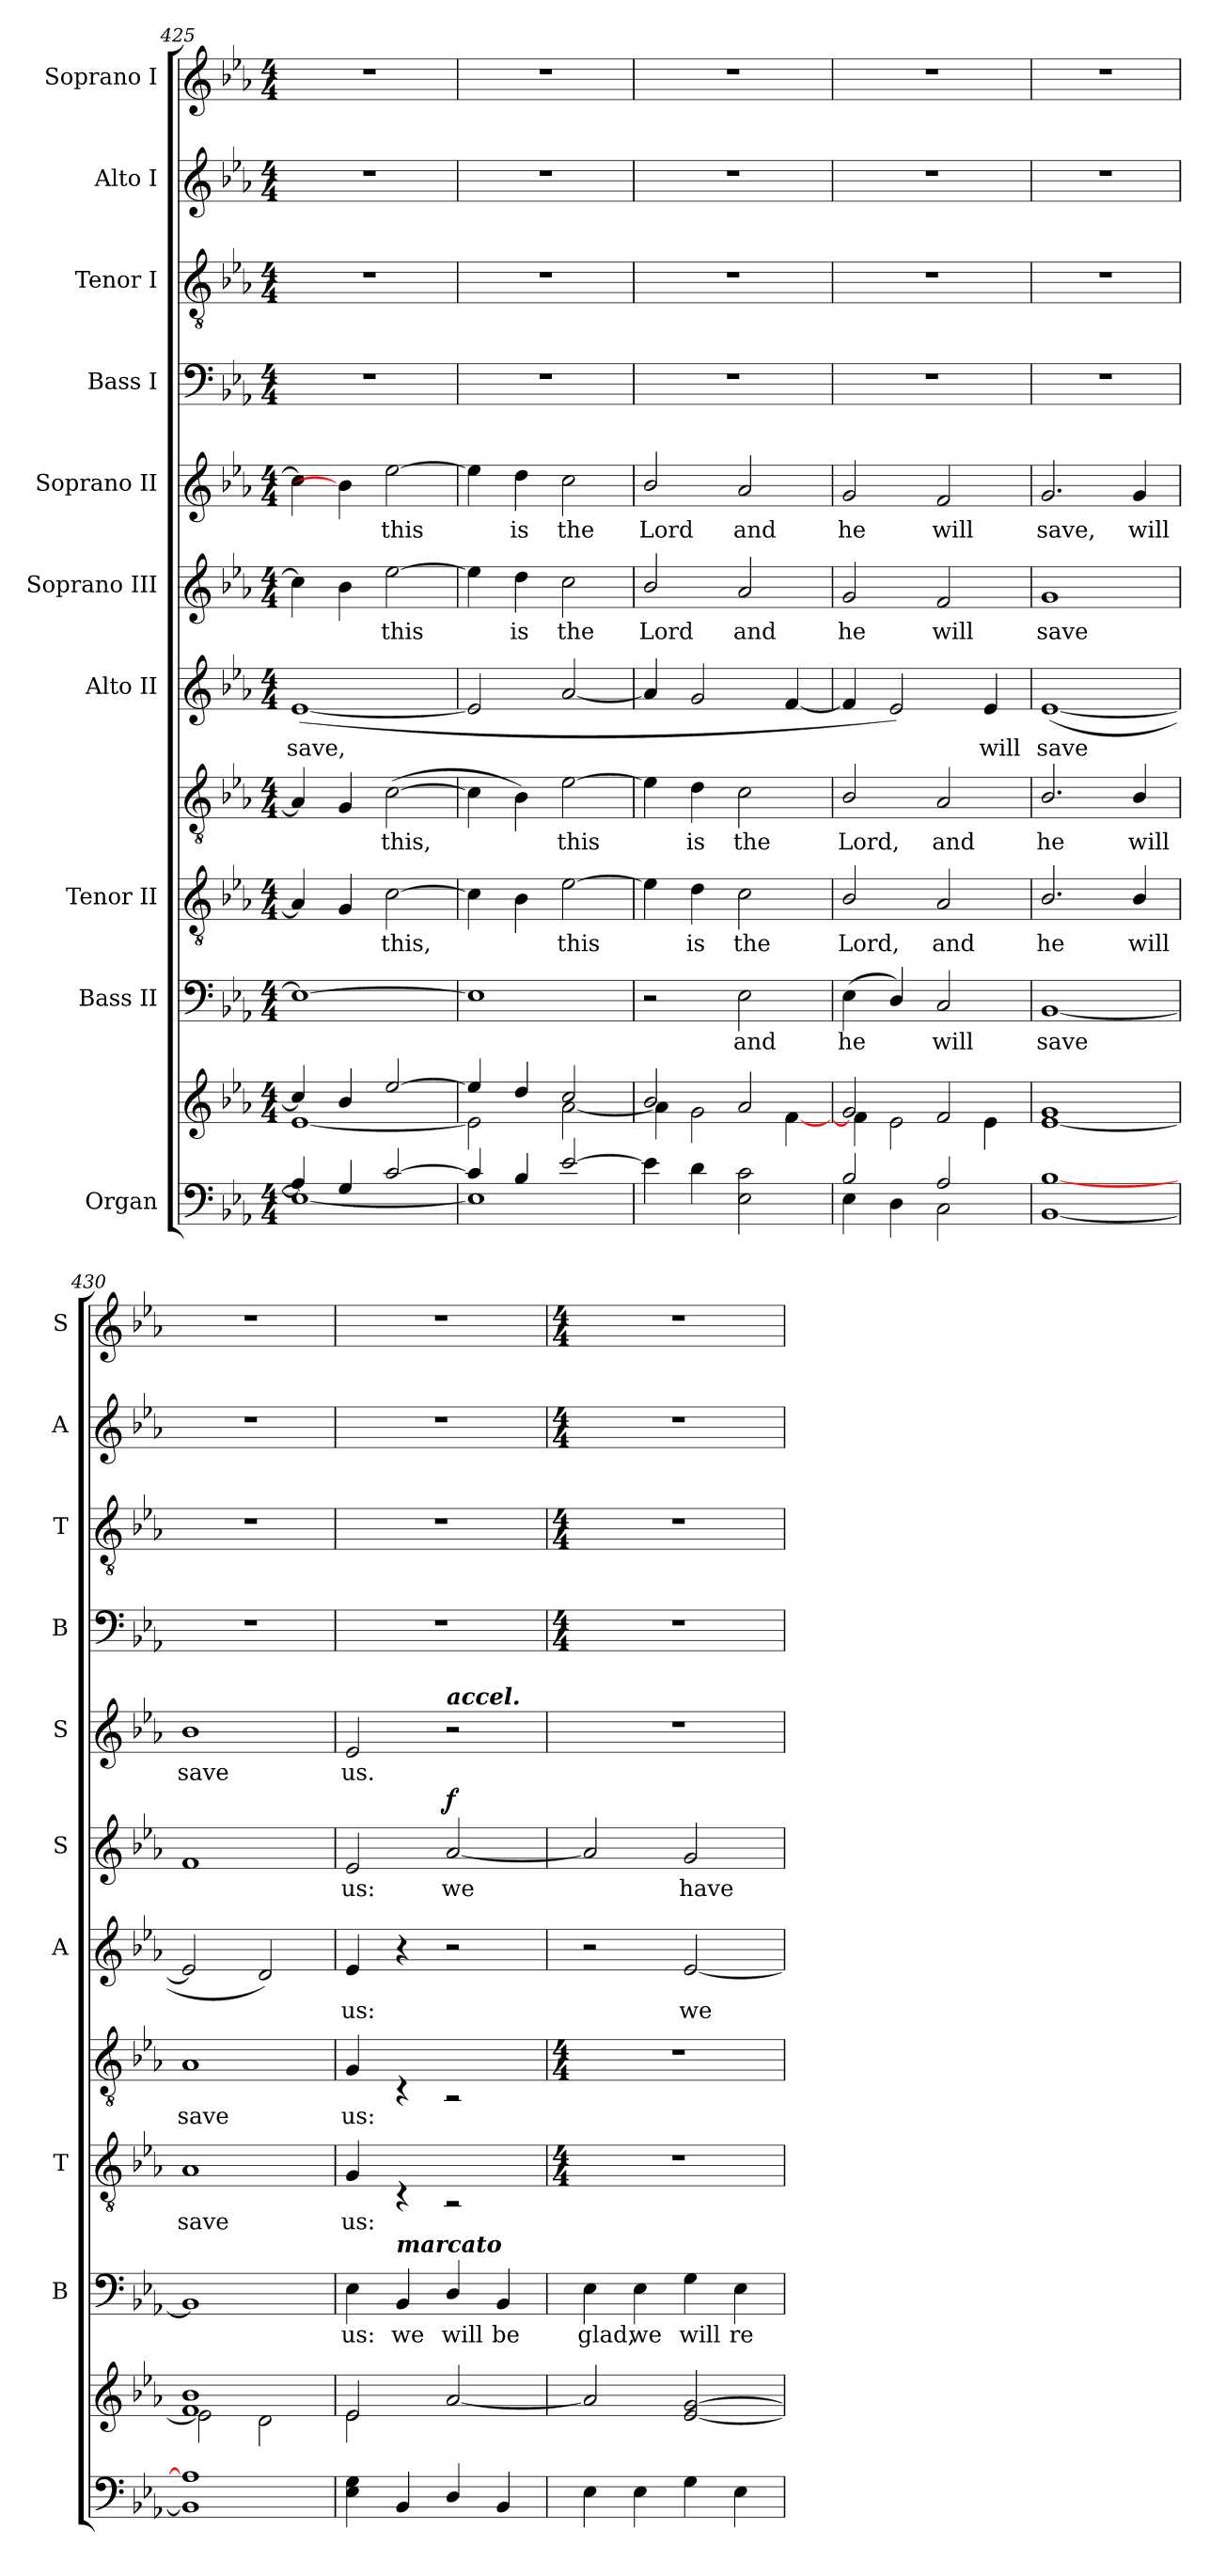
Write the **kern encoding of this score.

**kern	**kern	**kern	**text	**kern	**text	**kern	**text	**kern	**text	**kern	**text	**dynam	**kern	**text	**kern	**kern	**kern	**kern
*part10	*part10	*part9	*part9	*part8	*part8	*part8	*part8	*part7	*part7	*part6	*part6	*part6	*part5	*part5	*part4	*part3	*part2	*part1
*staff12	*staff11	*staff10	*staff10	*staff9	*staff9	*staff8	*staff8	*staff7	*staff7	*staff6	*staff6	*staff6	*staff5	*staff5	*staff4	*staff3	*staff2	*staff1
*I"Organ	*	*I"Bass II	*	*I"Tenor II	*	*	*	*I"Alto II	*	*I"Soprano III	*	*	*I"Soprano II	*	*I"Bass I	*I"Tenor I	*I"Alto I	*I"Soprano I
*	*	*I'B	*	*I'T	*	*	*	*I'A	*	*I'S	*	*	*I'S	*	*I'B	*I'T	*I'A	*I'S
*clefF4	*clefG2	*clefF4	*	*clefGv2	*	*clefGv2	*	*clefG2	*	*clefG2	*	*	*clefG2	*	*clefF4	*clefGv2	*clefG2	*clefG2
*k[b-e-a-]	*k[b-e-a-]	*k[b-e-a-]	*	*k[b-e-a-]	*	*k[b-e-a-]	*	*k[b-e-a-]	*	*k[b-e-a-]	*	*	*k[b-e-a-]	*	*k[b-e-a-]	*k[b-e-a-]	*k[b-e-a-]	*k[b-e-a-]
*E-:	*E-:	*E-:	*	*E-:	*	*E-:	*	*E-:	*	*E-:	*	*	*E-:	*	*E-:	*E-:	*E-:	*E-:
*M4/4	*M4/4	*M4/4	*	*M4/4	*	*M4/4	*	*M4/4	*	*M4/4	*	*	*M4/4	*	*M4/4	*M4/4	*M4/4	*M4/4
=425	=425	=425	=425	=425	=425	=425	=425	=425	=425	=425	=425	=425	=425	=425	=425	=425	=425	=425
*^	*^	*	*	*	*	*	*	*	*	*	*	*	*	*	*	*	*	*
!	!	!	!	!	!	!	!	!	!	!	!LO:LY:b	!	!	!	!	!	!	!	!	!
4A-/]	1E-\_	4cc/]	[1e-\	1E-_	.	4A-]	.	4A-]	.	(<[1e-	save,	4cc]	.	.	4cc]	.	1r	1r	1r	1r
4G/	.	4b-/	.	.	.	4G	.	4G	.	.	.	4b-	.	.	4b-]	.	.	.	.	.
!	!	!	!	!	!	!	!LO:LY:b	!	!LO:LY:b	!	!	!	!LO:LY:b	!	!	!LO:LY:b	!	!	!	!
[2c/	.	[2ee-/	.	.	.	[2c	this,	(>[2c	this,	.	.	[2ee-	this	.	[2ee-	this	.	.	.	.
=426	=426	=426	=426	=426	=426	=426	=426	=426	=426	=426	=426	=426	=426	=426	=426	=426	=426	=426	=426	=426
4c/]	1E-\]	4ee-/]	2e-\]	1E-]	.	4c]	.	4c]	.	2e-]	.	4ee-]	.	.	4ee-]	.	1r	1r	1r	1r
!	!	!	!	!	!	!	!	!	!	!	!	!	!LO:LY:b	!	!	!LO:LY:b	!	!	!	!
4B-/	.	4dd/	.	.	.	4B-	.	4B-)	.	.	.	4dd	is	.	4dd	is	.	.	.	.
!	!	!	!	!	!	!	!LO:LY:b	!	!LO:LY:b	!	!	!	!LO:LY:b	!	!	!LO:LY:b	!	!	!	!
[2e-/	.	2cc/	[2a-\	.	.	[2e-	this	[2e-	this	[2a-	.	2cc	the	.	2cc	the	.	.	.	.
=427	=427	=427	=427	=427	=427	=427	=427	=427	=427	=427	=427	=427	=427	=427	=427	=427	=427	=427	=427	=427
!	!	!	!	!	!	!	!	!	!	!	!	!	!LO:LY:b	!	!	!LO:LY:b	!	!	!	!
4e-\]	2ryy	2b-/	4a-\]	2r	.	4e-]	.	4e-]	.	4a-]	.	2b-/	Lord	.	2b-/	Lord	1r	1r	1r	1r
!	!	!	!	!	!	!	!LO:LY:b	!	!LO:LY:b	!	!	!	!	!	!	!	!	!	!	!
4d\	.	.	2g\	.	.	4d	is	4d	is	2g	.	.	.	.	.	.	.	.	.	.
!	!	!	!	!	!LO:LY:b	!	!LO:LY:b	!	!LO:LY:b	!	!	!	!LO:LY:b	!	!	!LO:LY:b	!	!	!	!
2E-\ 2c\	2ryy	2a-/	.	2E-	and	2c	the	2c	the	.	.	2a-	and	.	2a-	and	.	.	.	.
.	.	.	[4f\	.	.	.	.	.	.	[4f	.	.	.	.	.	.	.	.	.	.
=428	=428	=428	=428	=428	=428	=428	=428	=428	=428	=428	=428	=428	=428	=428	=428	=428	=428	=428	=428	=428
!	!	!	!	!	!LO:LY:b	!	!LO:LY:b	!	!LO:LY:b	!	!	!	!LO:LY:b	!	!	!LO:LY:b	!	!	!	!
2B-/	4E-\	2g/]	4f\	(<4E-	he	2B-/	Lord,	2B-/	Lord,	4f]	.	2g	he	.	2g	he	1r	1r	1r	1r
.	4D\	.	2e-\	4D/)	.	.	.	.	.	2e-)	.	.	.	.	.	.	.	.	.	.
!	!	!	!	!	!LO:LY:b	!	!LO:LY:b	!	!LO:LY:b	!	!	!	!LO:LY:b	!	!	!LO:LY:b	!	!	!	!
2A-/	2C\	2f/	.	2C	will	2A-	and	2A-	and	.	.	2f	will	.	2f	will	.	.	.	.
!	!	!	!	!	!	!	!	!	!	!	!LO:LY:b	!	!	!	!	!	!	!	!	!
.	.	.	4e-\	.	.	.	.	.	.	4e-	will	.	.	.	.	.	.	.	.	.
=429	=429	=429	=429	=429	=429	=429	=429	=429	=429	=429	=429	=429	=429	=429	=429	=429	=429	=429	=429	=429
!	!	!	!	!	!LO:LY:b	!	!LO:LY:b	!	!LO:LY:b	!	!LO:LY:b	!	!LO:LY:b	!	!	!LO:LY:b	!	!	!	!
1ryy	[1BB-\ [1B-\	1g/	[1e-\	[1BB-	save	2.B-/	he	2.B-/	he	(<[1e-	save	1g	save	.	2.g	save,	1r	1r	1r	1r
!	!	!	!	!	!	!	!LO:LY:b	!	!LO:LY:b	!	!	!	!	!	!	!LO:LY:b	!	!	!	!
.	.	.	.	.	.	4B-/	will	4B-/	will	.	.	.	.	.	4g	will	.	.	.	.
=430	=430	=430	=430	=430	=430	=430	=430	=430	=430	=430	=430	=430	=430	=430	=430	=430	=430	=430	=430	=430
!	!	!	!	!	!	!	!LO:LY:b	!	!LO:LY:b	!	!	!	!	!	!	!LO:LY:b	!	!	!	!
1ryy	1BB-\] 1A-\]	1f/ 1b-/	2e-\]	1BB-]	.	1A-	save	1A-	save	2e-]	.	1f	.	.	1b-	save	1r	1r	1r	1r
.	.	.	2d\	.	.	.	.	.	.	2d)	.	.	.	.	.	.	.	.	.	.
=431	=431	=431	=431	=431	=431	=431	=431	=431	=431	=431	=431	=431	=431	=431	=431	=431	=431	=431	=431	=431
!	!	!	!	!	!LO:LY:b	!	!LO:LY:b	!	!LO:LY:b	!	!LO:LY:b	!	!LO:LY:b	!	!	!LO:LY:b	!	!	!	!
4E-\ 4G\	2ryy	2e-/	2e-\	4E-	us:	4G	us:	4G	us:	4e-	us:	2e-	us:	.	2e-	us.	1r	1r	1r	1r
!	!	!	!	!LO:TX:a:Bi:t=marcato	!	!	!	!	!	!	!	!	!	!	!	!	!	!	!	!
!	!	!	!	!	!LO:LY:b	!	!	!	!	!	!	!	!	!	!	!	!	!	!	!
4BB-/	.	.	.	4BB-	we	4rBB	.	4rBB	.	4r	.	.	.	.	.	.	.	.	.	.
*	*	*	*	*	*	*	*	*	*	*	*	*	*	*	*MM152	*	*	*	*	*
!	!	!	!	!	!	!	!	!	!	!	!	!	!	!	!LO:TX:a:Bi:t=accel.	!	!	!	!	!
!	!	!	!	!	!LO:LY:b	!	!	!	!	!	!	!	!LO:LY:b	!LO:DY:b	!	!	!	!	!	!
4D/	2ryy	[2a-/	2ryy	4D/	will	2rBB	.	2rBB	.	2r	.	[2a-	we	f	2r	.	.	.	.	.
!	!	!	!	!	!LO:LY:b	!	!	!	!	!	!	!	!	!	!	!	!	!	!	!
4BB-/	.	.	.	4BB-	be	.	.	.	.	.	.	.	.	.	.	.	.	.	.	.
*v	*v	*	*	*	*	*	*	*	*	*	*	*	*	*	*	*	*	*	*	*
!!LO:LB:g=z
=432	=432	=432	=432	=432	=432	=432	=432	=432	=432	=432	=432	=432	=432	=432	=432	=432	=432	=432	=432
*	*	*	*	*	*M4/4	*	*M4/4	*	*	*	*	*	*	*	*	*M4/4	*M4/4	*M4/4	*M4/4
!	!	!	!	!LO:LY:b	!	!	!	!	!	!	!	!	!	!	!	!	!	!	!
4E-\	2a-/]	2ryy	4E-	glad,	1r	.	1r	.	2r	.	2a-]	.	.	1r	.	1r	1r	1r	1r
!	!	!	!	!LO:LY:b	!	!	!	!	!	!	!	!	!	!	!	!	!	!	!
4E-\	.	.	4E-	we	.	.	.	.	.	.	.	.	.	.	.	.	.	.	.
!	!	!	!	!LO:LY:b	!	!	!	!	!	!LO:LY:b	!	!LO:LY:b	!	!	!	!	!	!	!
4G\	2ryy	[2e-/ [2g/	4G	will	.	.	.	.	[2e-	we	2g	have	.	.	.	.	.	.	.
!	!	!	!	!LO:LY:b	!	!	!	!	!	!	!	!	!	!	!	!	!	!	!
4E-\	.	.	4E-	re-	.	.	.	.	.	.	.	.	.	.	.	.	.	.	.
*	*v	*v	*	*	*	*	*	*	*	*	*	*	*	*	*	*	*	*	*
=	=	=	=	=	=	=	=	=	=	=	=	=	=	=	=	=	=	=
*-	*-	*-	*-	*-	*-	*-	*-	*-	*-	*-	*-	*-	*-	*-	*-	*-	*-	*-
